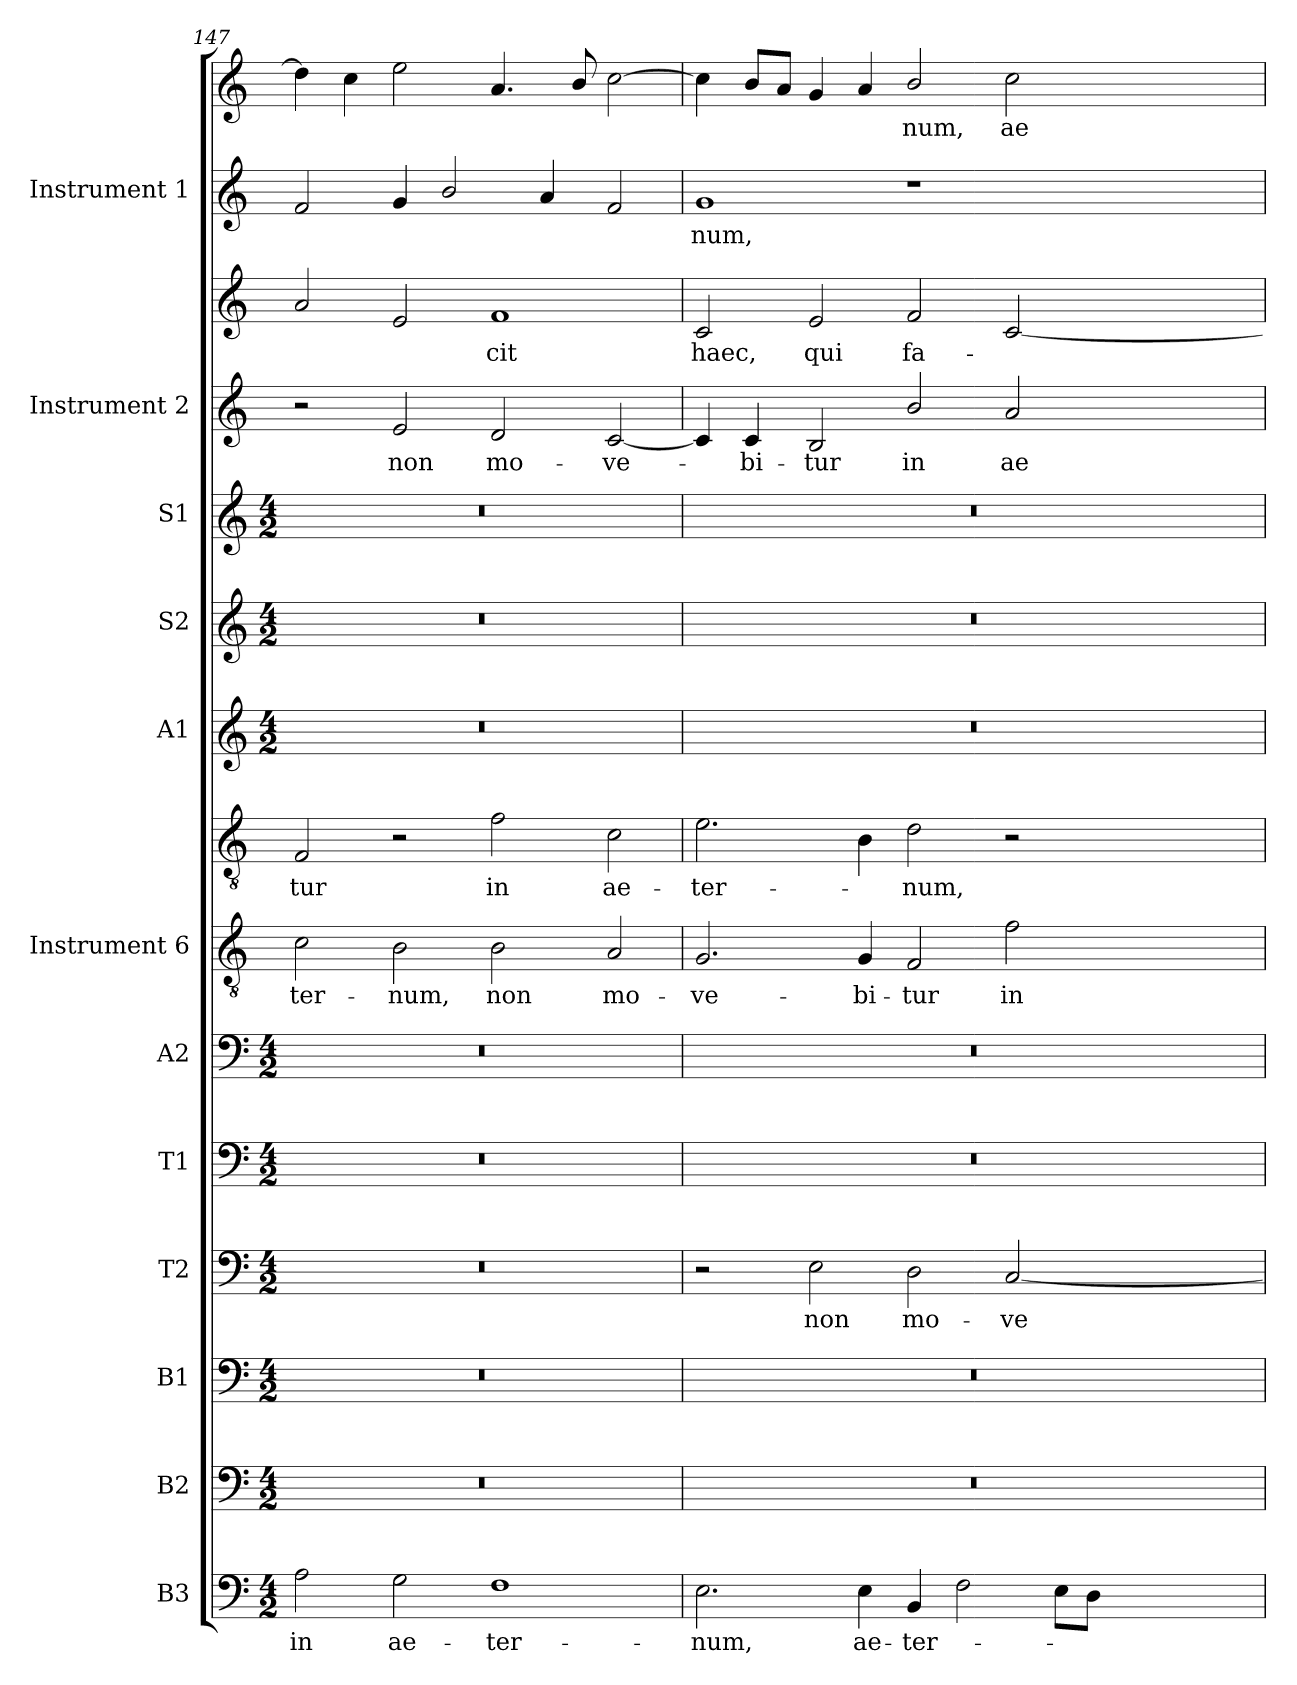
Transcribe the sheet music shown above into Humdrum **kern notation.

**kern	**text	**kern	**kern	**kern	**text	**kern	**kern	**kern	**text	**kern	**text	**kern	**kern	**kern	**kern	**text	**kern	**text	**kern	**text	**kern	**text
*part12	*part12	*part11	*part10	*part9	*part9	*part8	*part7	*part6	*part6	*part6	*part6	*part5	*part4	*part3	*part2	*part2	*part2	*part2	*part1	*part1	*part1	*part1
*staff15	*staff15	*staff14	*staff13	*staff12	*staff12	*staff11	*staff10	*staff9	*staff9	*staff8	*staff8	*staff7	*staff6	*staff5	*staff4	*staff4	*staff3	*staff3	*staff2	*staff2	*staff1	*staff1
*I"B3	*	*I"B2	*I"B1	*I"T2	*	*I"T1	*I"A2	*I"Instrument 6	*	*	*	*I"A1	*I"S2	*I"S1	*I"Instrument 2	*	*	*	*I"Instrument 1	*	*	*
*clefF4	*	*clefF4	*clefF4	*clefF4	*	*clefF4	*clefF4	*clefGv2	*	*clefGv2	*	*clefG2	*clefG2	*clefG2	*clefG2	*	*clefG2	*	*clefG2	*	*clefG2	*
*	*	*	*	*	*	*k[]	*k[]	*	*	*	*	*k[]	*	*k[]	*	*	*	*	*k[]	*	*k[]	*
*	*	*	*	*	*	*C:	*C:	*	*	*	*	*C:	*	*C:	*	*	*	*	*C:	*	*C:	*
*M4/2	*	*M4/2	*M4/2	*M4/2	*	*M4/2	*M4/2	*	*	*	*	*M4/2	*M4/2	*M4/2	*	*	*	*	*	*	*	*
=147	=147	=147	=147	=147	=147	=147	=147	=147	=147	=147	=147	=147	=147	=147	=147	=147	=147	=147	=147	=147	=147	=147
!	!LO:LY:b:cj	!	!	!	!	!	!	!	!LO:LY:b:cj	!	!LO:LY:b:cj	!	!	!	!	!	!	!	!	!	!	!
2A\	in	0r	0r	0r	.	0r	0r	2c\	-ter-	2F/	-tur	0r	0r	0r	2r	.	2a/	.	2f/	.	4dd\]	.
.	.	.	.	.	.	.	.	.	.	.	.	.	.	.	.	.	.	.	.	.	4cc\	.
!	!LO:LY:b:rj	!	!	!	!	!	!	!	!LO:LY:b:cj	!	!	!	!	!	!	!LO:LY:b:cj	!	!	!	!	!	!
2G\	ae-	.	.	.	.	.	.	2B\	-num,	2r	.	.	.	.	2e/	non	2e/	.	4g/	.	2ee\	.
.	.	.	.	.	.	.	.	.	.	.	.	.	.	.	.	.	.	.	2b/	.	.	.
!	!LO:LY:b:cj	!	!	!	!	!	!	!	!LO:LY:b:cj	!	!LO:LY:b:cj	!	!	!	!	!LO:LY:b:rj	!	!LO:LY:b:cj	!	!	!	!
1F	-ter-	.	.	.	.	.	.	2B\	non	2f\	in	.	.	.	2d/	mo-	1f	cit	.	.	4.a/	.
.	.	.	.	.	.	.	.	.	.	.	.	.	.	.	.	.	.	.	4a/	.	.	.
.	.	.	.	.	.	.	.	.	.	.	.	.	.	.	.	.	.	.	.	.	8b/	.
!	!	!	!	!	!	!	!	!	!LO:LY:b:rj	!	!LO:LY:b:rj	!	!	!	!	!LO:LY:b:rj	!	!	!	!	!	!
.	.	.	.	.	.	.	.	2A/	mo-	2c\	ae-	.	.	.	[<2c/	-ve-	.	.	2f/	.	[<2cc\	.
=148	=148	=148	=148	=148	=148	=148	=148	=148	=148	=148	=148	=148	=148	=148	=148	=148	=148	=148	=148	=148	=148	=148
!	!LO:LY:b:cj	!	!	!	!	!	!	!	!LO:LY:b:rj	!	!LO:LY:b:cj	!	!	!	!	!	!	!LO:LY:b:cj	!	!LO:LY:b:cj	!	!
2.E\	-num,	0r	0r	2r	.	0r	0r	2.G/	-ve-	2.e\	ter-	0r	0r	0r	4c/]	.	2c/	-haec,	1g	-num,	4cc\]	.
!	!	!	!	!	!	!	!	!	!	!	!	!	!	!	!	!LO:LY:b:rj	!	!	!	!	!	!
.	.	.	.	.	.	.	.	.	.	.	.	.	.	.	4c/	-bi-	.	.	.	.	8b/L	.
.	.	.	.	.	.	.	.	.	.	.	.	.	.	.	.	.	.	.	.	.	8a/J	.
!	!	!	!	!	!LO:LY:b:cj	!	!	!	!	!	!	!	!	!	!	!LO:LY:b:cj	!	!LO:LY:b:cj	!	!	!	!
.	.	.	.	2E\	non	.	.	.	.	.	.	.	.	.	2B/	-tur	2e/	qui	.	.	4g/	.
!	!LO:LY:b:rj	!	!	!	!	!	!	!	!LO:LY:b:rj	!	!	!	!	!	!	!	!	!	!	!	!	!
4E\	ae-	.	.	.	.	.	.	4G/	-bi-	4B\	.	.	.	.	.	.	.	.	.	.	4a/	.
!	!LO:LY:b:cj	!	!	!	!LO:LY:b:rj	!	!	!	!LO:LY:b:cj	!	!LO:LY:b:cj	!	!	!	!	!LO:LY:b:cj	!	!LO:LY:b:rj	!	!	!	!LO:LY:b:cj
4BB/	-ter-	.	.	2D\	mo-	.	.	2F/	-tur	2d\	-num,	.	.	.	2b/	in	2f/	fa-	1r	.	2b/	-num,
2F\	.	.	.	.	.	.	.	.	.	.	.	.	.	.	.	.	.	.	.	.	.	.
!	!	!	!	!	!LO:LY:b:rj	!	!	!	!LO:LY:b:cj	!	!	!	!	!	!	!LO:LY:b:rj	!	!	!	!	!	!LO:LY:b:rj
.	.	.	.	[>2C/	-ve-	.	.	2f\	in	2r	.	.	.	.	2a/	ae-	[<2c/	.	.	.	2cc\	ae-
8E\L	.	.	.	.	.	.	.	.	.	.	.	.	.	.	.	.	.	.	.	.	.	.
8D\J	.	.	.	.	.	.	.	.	.	.	.	.	.	.	.	.	.	.	.	.	.	.
=	=	=	=	=	=	=	=	=	=	=	=	=	=	=	=	=	=	=	=	=	=	=
*-	*-	*-	*-	*-	*-	*-	*-	*-	*-	*-	*-	*-	*-	*-	*-	*-	*-	*-	*-	*-	*-	*-
